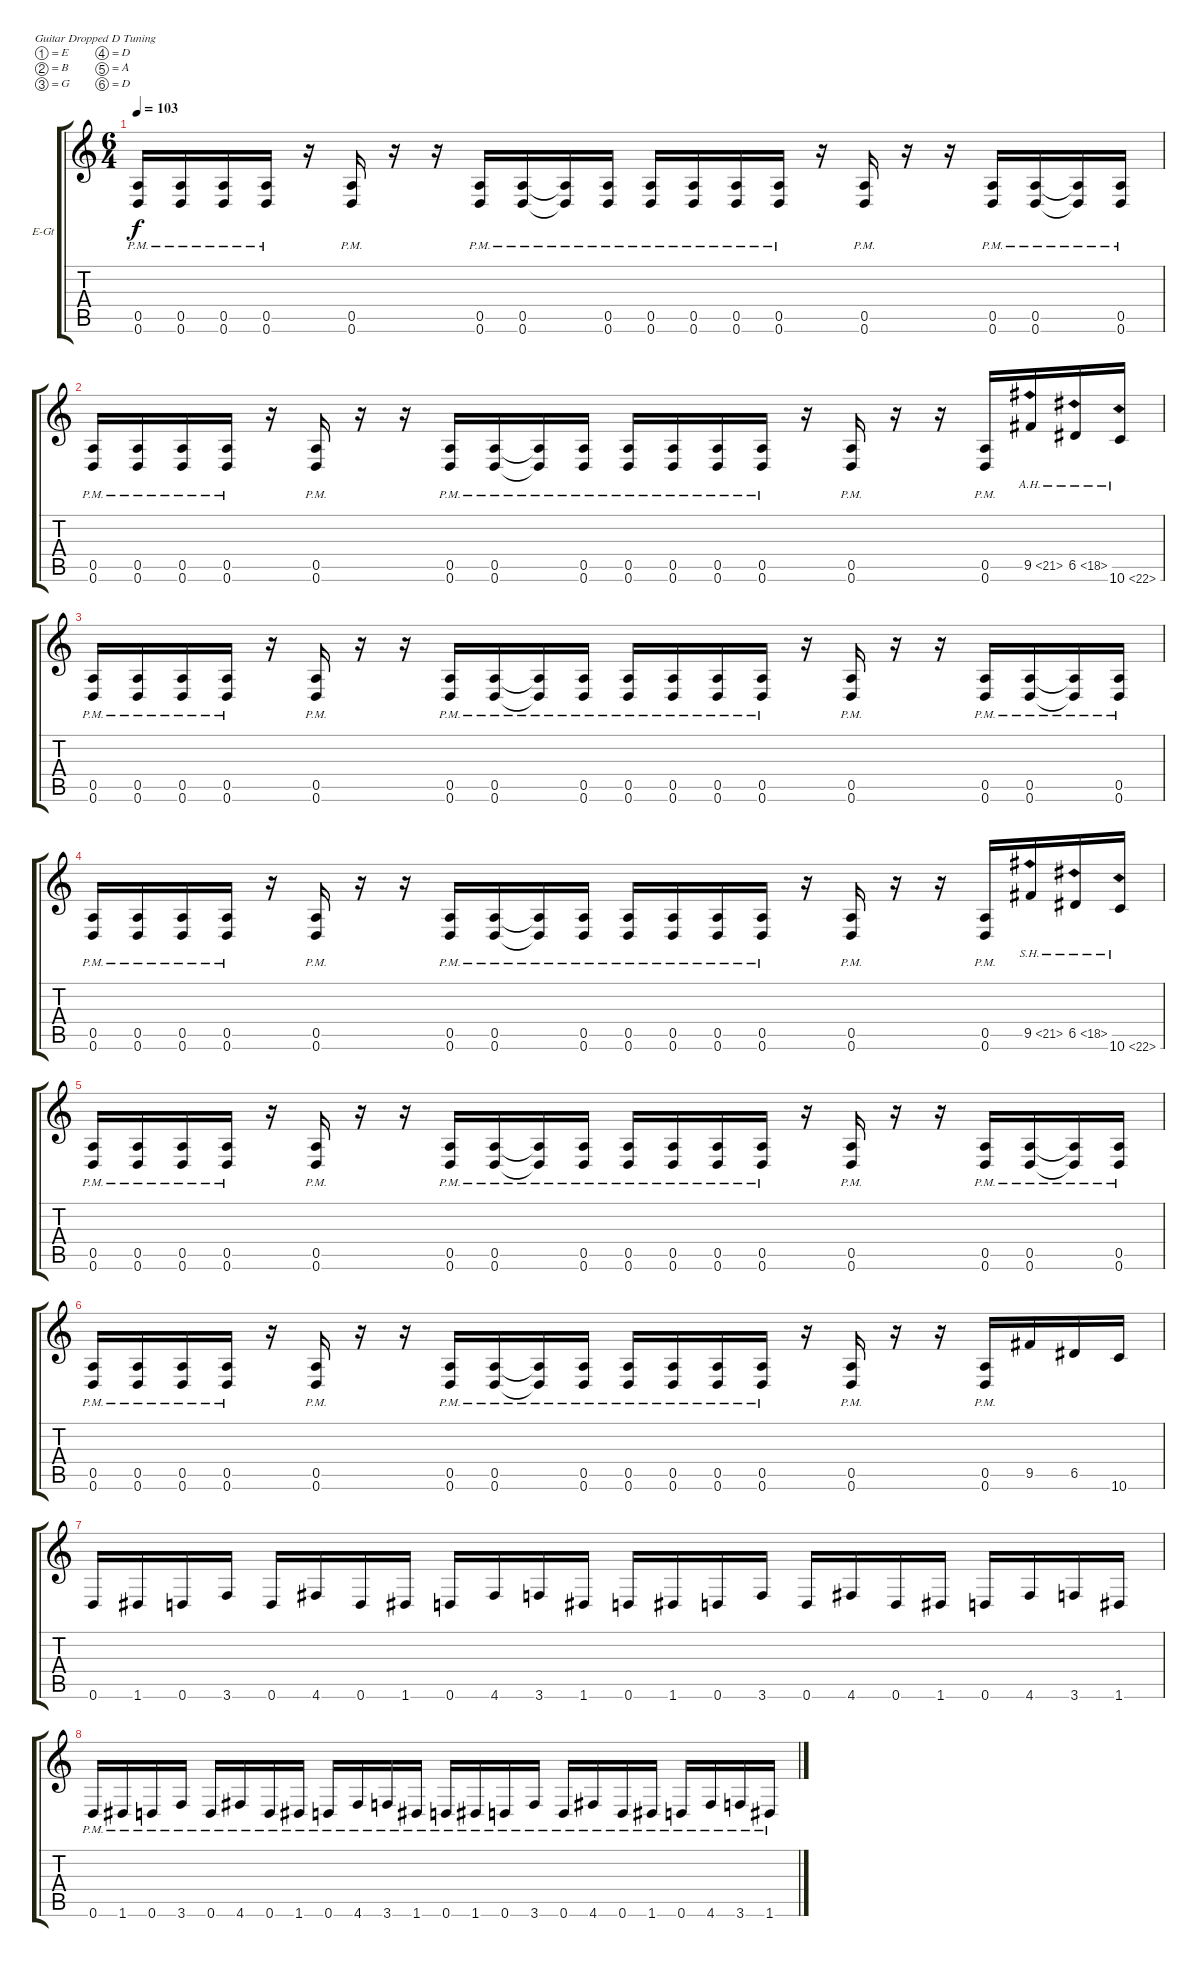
\bracketExtendMode groupsimilarinstruments
\firstSystemTrackNameOrientation horizontal
\otherSystemsTrackNameOrientation horizontal
\track ("Guitar" "E-Gt") {instrument distortionguitar}
\staff {score tabs}
\tuning (E4 B3 G3 D3 A2 D2)
\ts (6 4)
\tempo 103
\clef g2
\ks c
(0.5{pm} 0.6{pm}).16{dy f} (0.5{pm} 0.6{pm}).16 (0.5{pm} 0.6{pm}).16 (0.5{pm} 0.6{pm}).16 r.16 (0.5{pm} 0.6{pm}).16 r.16 r.16 (0.5{pm} 0.6{pm}).16 (0.5{pm} 0.6{pm}).16 (0.5{pm t} 0.6{pm t}).16 (0.5{pm} 0.6{pm}).16 (0.5{pm} 0.6{pm}).16 (0.5{pm} 0.6{pm}).16 (0.5{pm} 0.6{pm}).16 (0.5{pm} 0.6{pm}).16 r.16 (0.5{pm} 0.6{pm}).16 r.16 r.16 (0.5{pm} 0.6{pm}).16 (0.5{pm} 0.6{pm}).16 (0.5{pm t} 0.6{pm t}).16 (0.5{pm} 0.6{pm}).16 |
(0.5{pm} 0.6{pm}).16 (0.5{pm} 0.6{pm}).16 (0.5{pm} 0.6{pm}).16 (0.5{pm} 0.6{pm}).16 r.16 (0.5{pm} 0.6{pm}).16 r.16 r.16 (0.5{pm} 0.6{pm}).16 (0.5{pm} 0.6{pm}).16 (0.5{pm t} 0.6{pm t}).16 (0.5{pm} 0.6{pm}).16 (0.5{pm} 0.6{pm}).16 (0.5{pm} 0.6{pm}).16 (0.5{pm} 0.6{pm}).16 (0.5{pm} 0.6{pm}).16 r.16 (0.5{pm} 0.6{pm}).16 r.16 r.16 (0.5{pm} 0.6{pm}).16 9.5{ah 12}.16 6.5{ah 12}.16 10.6{ah 12}.16 |
(0.5{pm} 0.6{pm}).16 (0.5{pm} 0.6{pm}).16 (0.5{pm} 0.6{pm}).16 (0.5{pm} 0.6{pm}).16 r.16 (0.5{pm} 0.6{pm}).16 r.16 r.16 (0.5{pm} 0.6{pm}).16 (0.5{pm} 0.6{pm}).16 (0.5{pm t} 0.6{pm t}).16 (0.5{pm} 0.6{pm}).16 (0.5{pm} 0.6{pm}).16 (0.5{pm} 0.6{pm}).16 (0.5{pm} 0.6{pm}).16 (0.5{pm} 0.6{pm}).16 r.16 (0.5{pm} 0.6{pm}).16 r.16 r.16 (0.5{pm} 0.6{pm}).16 (0.5{pm} 0.6{pm}).16 (0.5{pm t} 0.6{pm t}).16 (0.5{pm} 0.6{pm}).16 |
(0.5{pm} 0.6{pm}).16 (0.5{pm} 0.6{pm}).16 (0.5{pm} 0.6{pm}).16 (0.5{pm} 0.6{pm}).16 r.16 (0.5{pm} 0.6{pm}).16 r.16 r.16 (0.5{pm} 0.6{pm}).16 (0.5{pm} 0.6{pm}).16 (0.5{pm t} 0.6{pm t}).16 (0.5{pm} 0.6{pm}).16 (0.5{pm} 0.6{pm}).16 (0.5{pm} 0.6{pm}).16 (0.5{pm} 0.6{pm}).16 (0.5{pm} 0.6{pm}).16 r.16 (0.5{pm} 0.6{pm}).16 r.16 r.16 (0.5{pm} 0.6{pm}).16 9.5{sh 12}.16 6.5{sh 12}.16 10.6{sh 12}.16 |
(0.5{pm} 0.6{pm}).16 (0.5{pm} 0.6{pm}).16 (0.5{pm} 0.6{pm}).16 (0.5{pm} 0.6{pm}).16 r.16 (0.5{pm} 0.6{pm}).16 r.16 r.16 (0.5{pm} 0.6{pm}).16 (0.5{pm} 0.6{pm}).16 (0.5{pm t} 0.6{pm t}).16 (0.5{pm} 0.6{pm}).16 (0.5{pm} 0.6{pm}).16 (0.5{pm} 0.6{pm}).16 (0.5{pm} 0.6{pm}).16 (0.5{pm} 0.6{pm}).16 r.16 (0.5{pm} 0.6{pm}).16 r.16 r.16 (0.5{pm} 0.6{pm}).16 (0.5{pm} 0.6{pm}).16 (0.5{pm t} 0.6{pm t}).16 (0.5{pm} 0.6{pm}).16 |
(0.5{pm} 0.6{pm}).16 (0.5{pm} 0.6{pm}).16 (0.5{pm} 0.6{pm}).16 (0.5{pm} 0.6{pm}).16 r.16 (0.5{pm} 0.6{pm}).16 r.16 r.16 (0.5{pm} 0.6{pm}).16 (0.5{pm} 0.6{pm}).16 (0.5{pm t} 0.6{pm t}).16 (0.5{pm} 0.6{pm}).16 (0.5{pm} 0.6{pm}).16 (0.5{pm} 0.6{pm}).16 (0.5{pm} 0.6{pm}).16 (0.5{pm} 0.6{pm}).16 r.16 (0.5{pm} 0.6{pm}).16 r.16 r.16 (0.5{pm} 0.6{pm}).16 9.5.16 6.5.16 10.6.16 |
0.6.16 1.6.16 0.6.16 3.6.16 0.6.16 4.6.16 0.6.16 1.6.16 0.6.16 4.6.16 3.6.16 1.6.16 0.6.16 1.6.16 0.6.16 3.6.16 0.6.16 4.6.16 0.6.16 1.6.16 0.6.16 4.6.16 3.6.16 1.6.16 |
0.6{pm}.16 1.6{pm}.16 0.6{pm}.16 3.6{pm}.16 0.6{pm}.16 4.6{pm}.16 0.6{pm}.16 1.6{pm}.16 0.6{pm}.16 4.6{pm}.16 3.6{pm}.16 1.6{pm}.16 0.6{pm}.16 1.6{pm}.16 0.6{pm}.16 3.6{pm}.16 0.6{pm}.16 4.6{pm}.16 0.6{pm}.16 1.6{pm}.16 0.6{pm}.16 4.6{pm}.16 3.6{pm}.16 1.6{pm}.16
